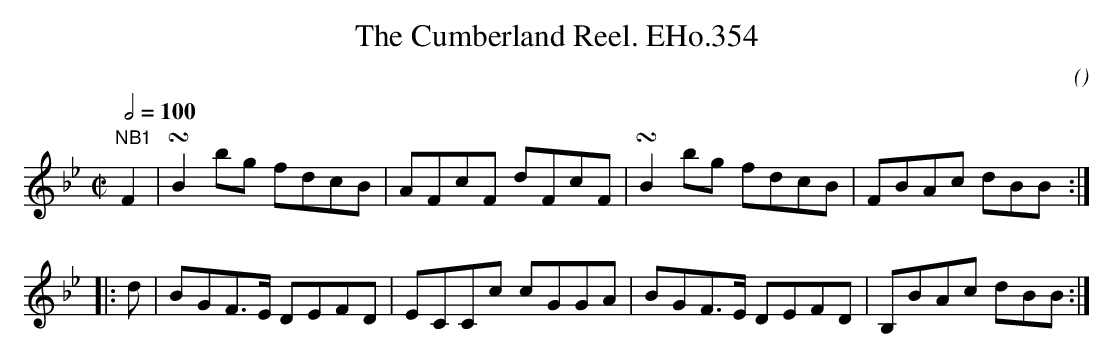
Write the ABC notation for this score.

X:1
T:Cumberland Reel. EHo.354, The
M:C|
L:1/8
Q:1/2=100
C:
O:
K:Bb
"NB1" F2 | !turn!B2 bg fdcB | AFcF dFcF | !turn!B2 bg fdcB | FBAc dBB :|
|: d | BGF>trillE DEFD | ECCc cGGA | BGtrillF>E DEFD | B,BAc dBB :|
